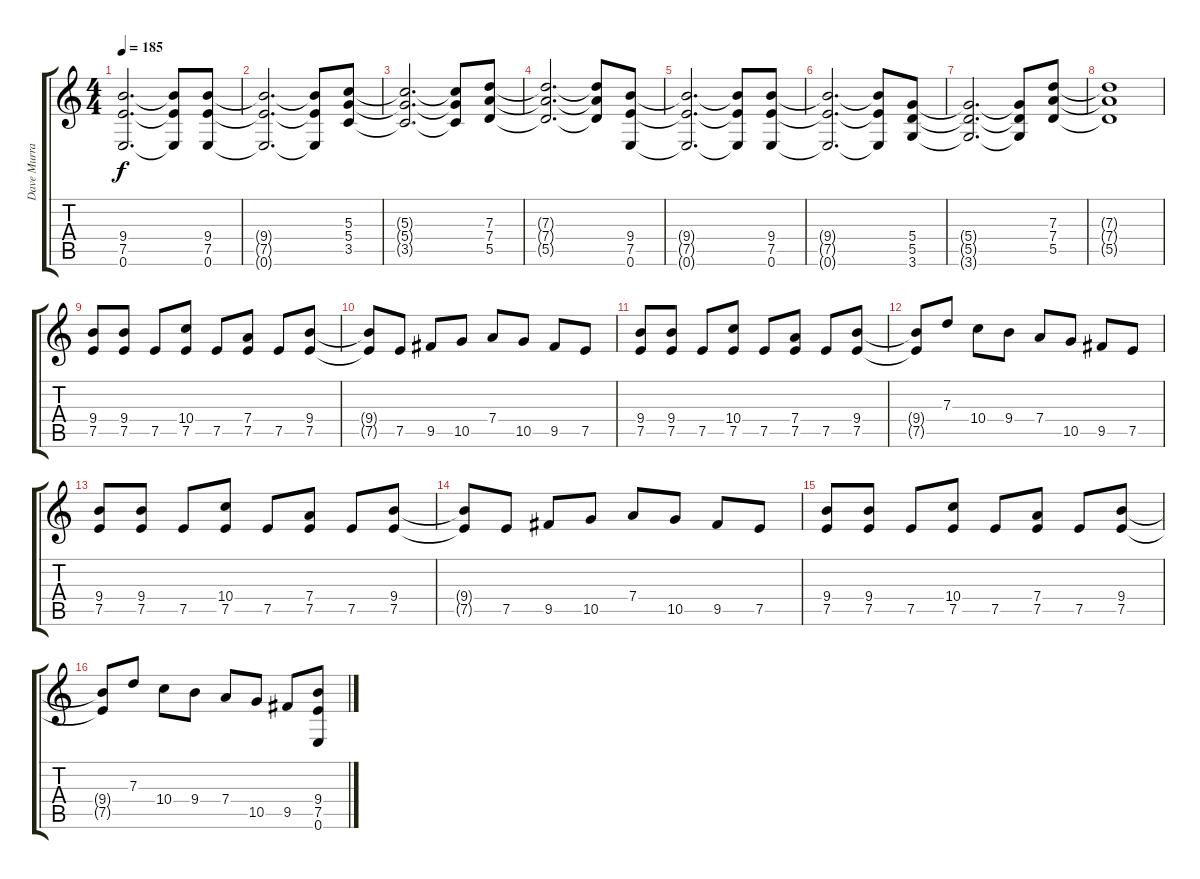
\track ("Dave Murray" "Dave Murra") {instrument distortionguitar}
\staff {score tabs}
\tuning (E4 B3 G3 D3 A2 E2) {hide}
\ts (4 4)
\tempo 185
\clef g2
\ks c
(9.4{t} 7.5{t} 0.6{t}).2{d dy f} (9.4{t} 7.5{t} 0.6{t}).8 (9.4 7.5 0.6).8 |
(9.4{t} 7.5{t} 0.6{t}).2{d} (9.4{t} 7.5{t} 0.6{t}).8 (5.3 5.4 3.5).8 |
(5.3{t} 5.4{t} 3.5{t}).2{d} (5.3{t} 5.4{t} 3.5{t}).8 (7.3 7.4 5.5).8 |
(7.3{t} 7.4{t} 5.5{t}).2{d} (7.3{t} 7.4{t} 5.5{t}).8 (9.4 7.5 0.6).8 |
(9.4{t} 7.5{t} 0.6{t}).2{d} (9.4{t} 7.5{t} 0.6{t}).8 (9.4 7.5 0.6).8 |
(9.4{t} 7.5{t} 0.6{t}).2{d} (9.4{t} 7.5{t} 0.6{t}).8 (5.4 5.5 3.6).8 |
(5.4{t} 5.5{t} 3.6{t}).2{d} (5.4{t} 5.5{t} 3.6{t}).8 (7.3 7.4 5.5).8 |
(7.3{t} 7.4{t} 5.5{t}).1 |
(9.4 7.5).8 (9.4 7.5).8 7.5.8 (10.4 7.5).8 7.5.8 (7.4 7.5).8 7.5.8 (9.4 7.5).8 |
(9.4{t} 7.5{t}).8 7.5.8 9.5.8 10.5.8 7.4.8 10.5.8 9.5.8 7.5.8 |
(9.4 7.5).8 (9.4 7.5).8 7.5.8 (10.4 7.5).8 7.5.8 (7.4 7.5).8 7.5.8 (9.4 7.5).8 |
(9.4{t} 7.5{t}).8 7.3.8 10.4.8 9.4.8 7.4.8 10.5.8 9.5.8 7.5.8 |
(9.4 7.5).8 (9.4 7.5).8 7.5.8 (10.4 7.5).8 7.5.8 (7.4 7.5).8 7.5.8 (9.4 7.5).8 |
(9.4{t} 7.5{t}).8 7.5.8 9.5.8 10.5.8 7.4.8 10.5.8 9.5.8 7.5.8 |
(9.4 7.5).8 (9.4 7.5).8 7.5.8 (10.4 7.5).8 7.5.8 (7.4 7.5).8 7.5.8 (9.4 7.5).8 |
(9.4{t} 7.5{t}).8 7.3.8 10.4.8 9.4.8 7.4.8 10.5.8 9.5.8 (9.4 7.5 0.6).8
